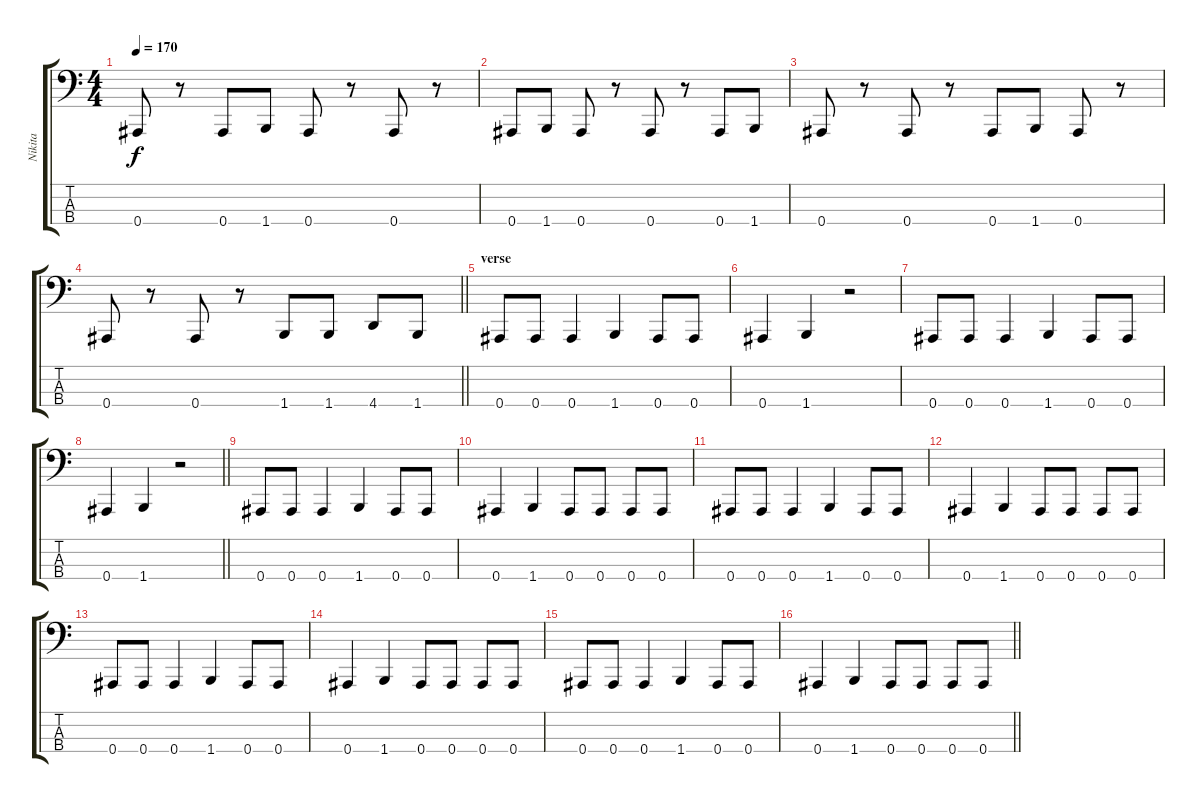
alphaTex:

\track ("Nikita" "Nikita") {instrument electricbassfinger}
\staff {score tabs}
\tuning (Eb2 Bb1 F1 Bb0) {hide}
\ts (4 4)
\tempo 170
\clef f4
\ks c
0.4.8{dy f} r.8 0.4.8 1.4.8 0.4.8 r.8 0.4.8 r.8 |
0.4.8 1.4.8 0.4.8 r.8 0.4.8 r.8 0.4.8 1.4.8 |
0.4.8 r.8 0.4.8 r.8 0.4.8 1.4.8 0.4.8 r.8 |
\barLineRight lightlight
0.4.8 r.8 0.4.8 r.8 1.4.8 1.4.8 4.4.8 1.4.8 |
\section ("" "verse")
0.4.8 0.4.8 0.4.4 1.4.4 0.4.8 0.4.8 |
0.4.4 1.4.4 r.2 |
0.4.8 0.4.8 0.4.4 1.4.4 0.4.8 0.4.8 |
\barLineRight lightlight
0.4.4 1.4.4 r.2 |
0.4.8 0.4.8 0.4.4 1.4.4 0.4.8 0.4.8 |
0.4.4 1.4.4 0.4.8 0.4.8 0.4.8 0.4.8 |
0.4.8 0.4.8 0.4.4 1.4.4 0.4.8 0.4.8 |
0.4.4 1.4.4 0.4.8 0.4.8 0.4.8 0.4.8 |
0.4.8 0.4.8 0.4.4 1.4.4 0.4.8 0.4.8 |
0.4.4 1.4.4 0.4.8 0.4.8 0.4.8 0.4.8 |
0.4.8 0.4.8 0.4.4 1.4.4 0.4.8 0.4.8 |
\barLineRight lightlight
0.4.4 1.4.4 0.4.8 0.4.8 0.4.8 0.4.8
